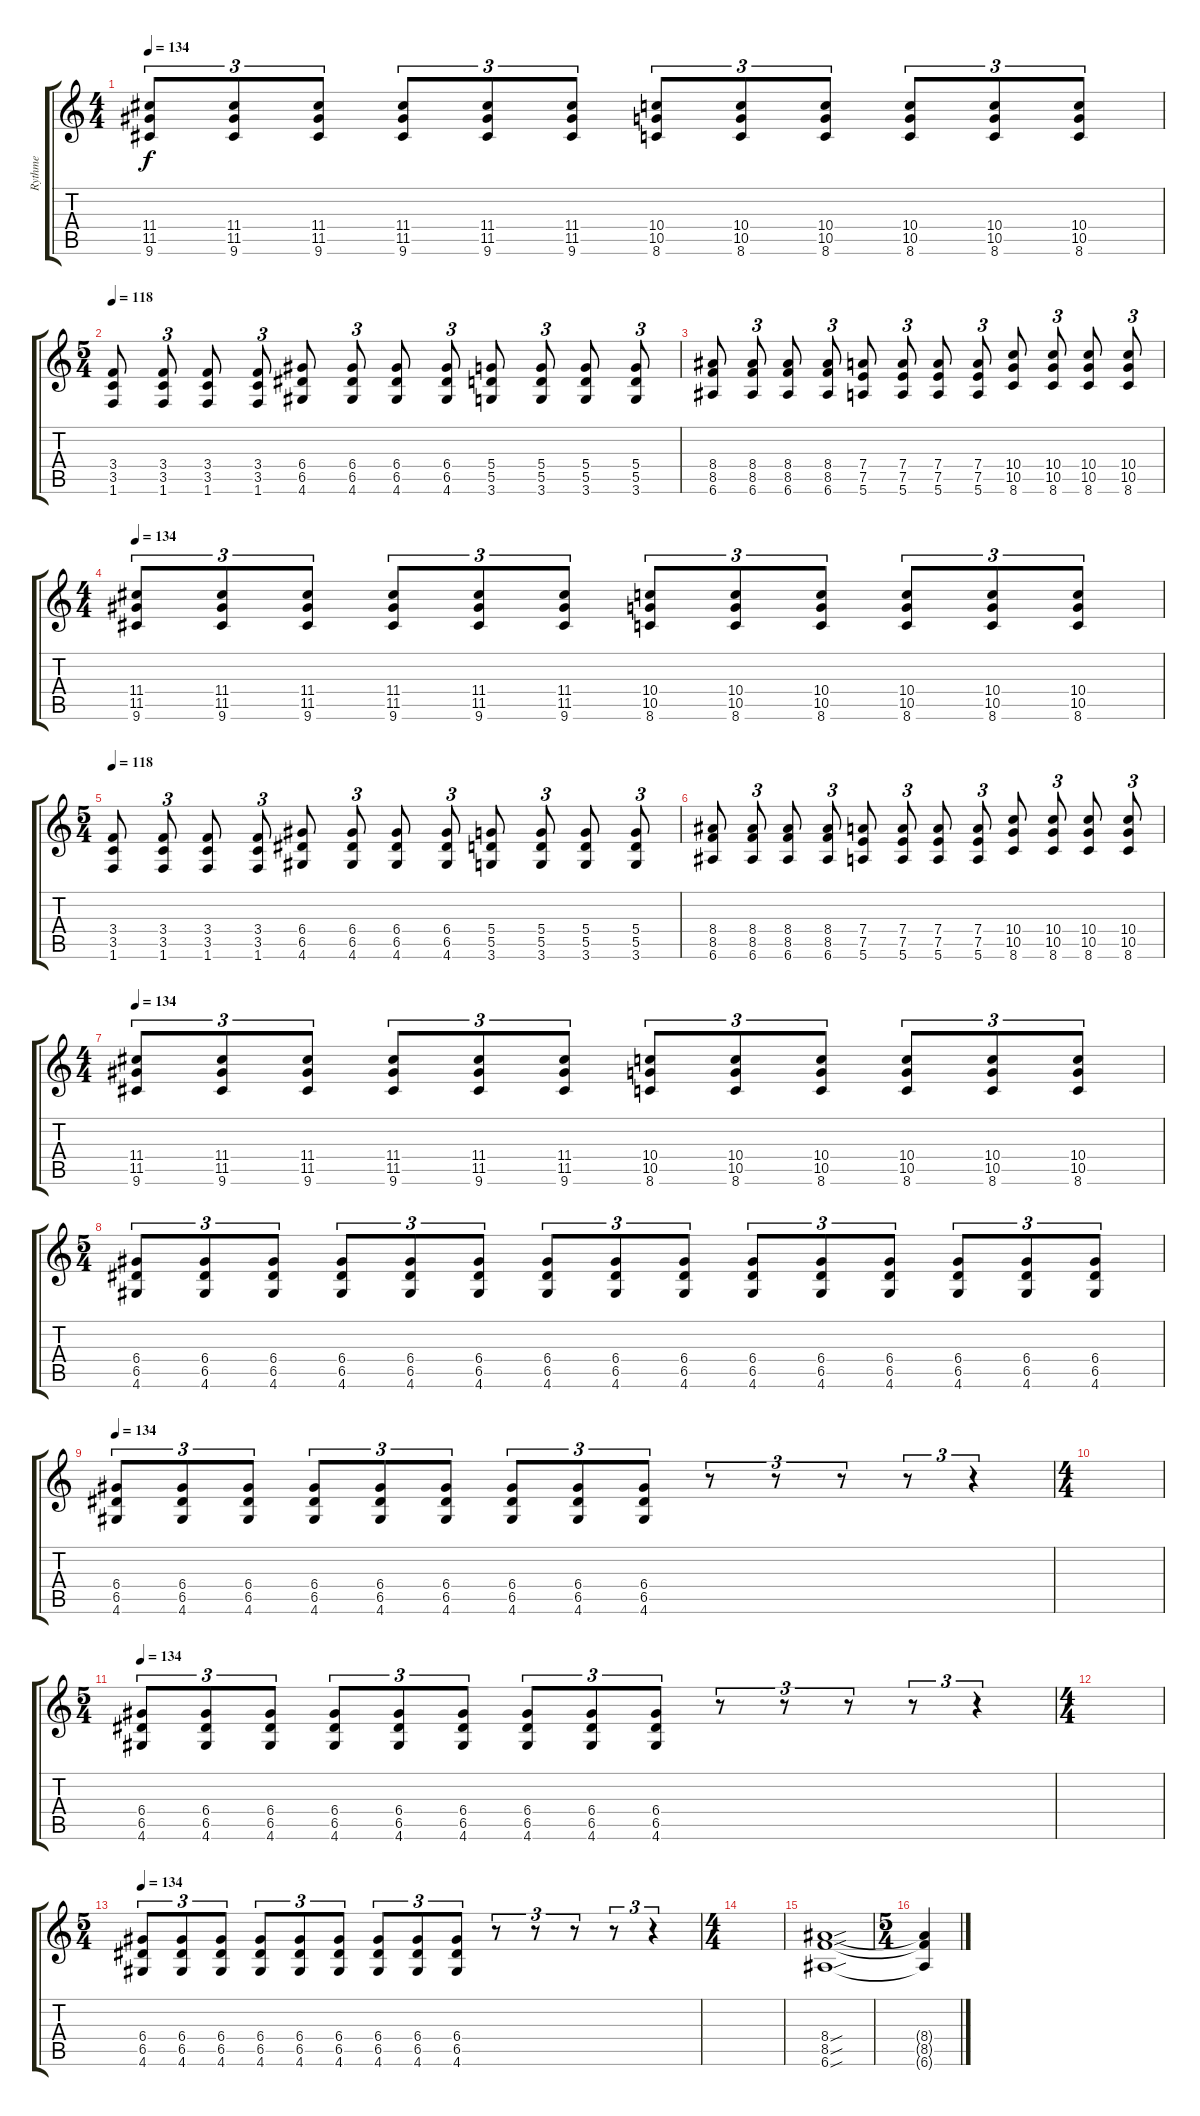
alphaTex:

\track ("Rythme" "Rythme") {instrument overdrivenguitar}
\staff {score tabs}
\tuning (E4 B3 G3 D3 A2 E2) {hide}
\ts (4 4)
\tempo 134
\clef g2
\ks c
(11.4 11.5 9.6).8{tu (3 2) dy f} (11.4 11.5 9.6).8{tu (3 2)} (11.4 11.5 9.6).8{tu (3 2)} (11.4 11.5 9.6).8{tu (3 2)} (11.4 11.5 9.6).8{tu (3 2)} (11.4 11.5 9.6).8{tu (3 2)} (10.4 10.5 8.6).8{tu (3 2)} (10.4 10.5 8.6).8{tu (3 2)} (10.4 10.5 8.6).8{tu (3 2)} (10.4 10.5 8.6).8{tu (3 2)} (10.4 10.5 8.6).8{tu (3 2)} (10.4 10.5 8.6).8{tu (3 2)} |
\ts (5 4)
\tempo 118
(3.4 3.5 1.6).8 (3.4 3.5 1.6).8{tu (3 2)} (3.4 3.5 1.6).8 (3.4 3.5 1.6).8{tu (3 2)} (6.4 6.5 4.6).8 (6.4 6.5 4.6).8{tu (3 2)} (6.4 6.5 4.6).8 (6.4 6.5 4.6).8{tu (3 2)} (5.4 5.5 3.6).8 (5.4 5.5 3.6).8{tu (3 2)} (5.4 5.5 3.6).8 (5.4 5.5 3.6).8{tu (3 2)} |
(8.4 8.5 6.6).8 (8.4 8.5 6.6).8{tu (3 2)} (8.4 8.5 6.6).8 (8.4 8.5 6.6).8{tu (3 2)} (7.4 7.5 5.6).8 (7.4 7.5 5.6).8{tu (3 2)} (7.4 7.5 5.6).8 (7.4 7.5 5.6).8{tu (3 2)} (10.4 10.5 8.6).8 (10.4 10.5 8.6).8{tu (3 2)} (10.4 10.5 8.6).8 (10.4 10.5 8.6).8{tu (3 2)} |
\ts (4 4)
\tempo 134
(11.4 11.5 9.6).8{tu (3 2)} (11.4 11.5 9.6).8{tu (3 2)} (11.4 11.5 9.6).8{tu (3 2)} (11.4 11.5 9.6).8{tu (3 2)} (11.4 11.5 9.6).8{tu (3 2)} (11.4 11.5 9.6).8{tu (3 2)} (10.4 10.5 8.6).8{tu (3 2)} (10.4 10.5 8.6).8{tu (3 2)} (10.4 10.5 8.6).8{tu (3 2)} (10.4 10.5 8.6).8{tu (3 2)} (10.4 10.5 8.6).8{tu (3 2)} (10.4 10.5 8.6).8{tu (3 2)} |
\ts (5 4)
\tempo 118
(3.4 3.5 1.6).8 (3.4 3.5 1.6).8{tu (3 2)} (3.4 3.5 1.6).8 (3.4 3.5 1.6).8{tu (3 2)} (6.4 6.5 4.6).8 (6.4 6.5 4.6).8{tu (3 2)} (6.4 6.5 4.6).8 (6.4 6.5 4.6).8{tu (3 2)} (5.4 5.5 3.6).8 (5.4 5.5 3.6).8{tu (3 2)} (5.4 5.5 3.6).8 (5.4 5.5 3.6).8{tu (3 2)} |
(8.4 8.5 6.6).8 (8.4 8.5 6.6).8{tu (3 2)} (8.4 8.5 6.6).8 (8.4 8.5 6.6).8{tu (3 2)} (7.4 7.5 5.6).8 (7.4 7.5 5.6).8{tu (3 2)} (7.4 7.5 5.6).8 (7.4 7.5 5.6).8{tu (3 2)} (10.4 10.5 8.6).8 (10.4 10.5 8.6).8{tu (3 2)} (10.4 10.5 8.6).8 (10.4 10.5 8.6).8{tu (3 2)} |
\ts (4 4)
\tempo 134
(11.4 11.5 9.6).8{tu (3 2)} (11.4 11.5 9.6).8{tu (3 2)} (11.4 11.5 9.6).8{tu (3 2)} (11.4 11.5 9.6).8{tu (3 2)} (11.4 11.5 9.6).8{tu (3 2)} (11.4 11.5 9.6).8{tu (3 2)} (10.4 10.5 8.6).8{tu (3 2)} (10.4 10.5 8.6).8{tu (3 2)} (10.4 10.5 8.6).8{tu (3 2)} (10.4 10.5 8.6).8{tu (3 2)} (10.4 10.5 8.6).8{tu (3 2)} (10.4 10.5 8.6).8{tu (3 2)} |
\ts (5 4)
(6.4 6.5 4.6).8{tu (3 2)} (6.4 6.5 4.6).8{tu (3 2)} (6.4 6.5 4.6).8{tu (3 2)} (6.4 6.5 4.6).8{tu (3 2)} (6.4 6.5 4.6).8{tu (3 2)} (6.4 6.5 4.6).8{tu (3 2)} (6.4 6.5 4.6).8{tu (3 2)} (6.4 6.5 4.6).8{tu (3 2)} (6.4 6.5 4.6).8{tu (3 2)} (6.4 6.5 4.6).8{tu (3 2)} (6.4 6.5 4.6).8{tu (3 2)} (6.4 6.5 4.6).8{tu (3 2)} (6.4 6.5 4.6).8{tu (3 2)} (6.4 6.5 4.6).8{tu (3 2)} (6.4 6.5 4.6).8{tu (3 2)} |
\tempo 134
(6.4 6.5 4.6).8{tu (3 2)} (6.4 6.5 4.6).8{tu (3 2)} (6.4 6.5 4.6).8{tu (3 2)} (6.4 6.5 4.6).8{tu (3 2)} (6.4 6.5 4.6).8{tu (3 2)} (6.4 6.5 4.6).8{tu (3 2)} (6.4 6.5 4.6).8{tu (3 2)} (6.4 6.5 4.6).8{tu (3 2)} (6.4 6.5 4.6).8{tu (3 2)} r.8{tu (3 2)} r.8{tu (3 2)} r.8{tu (3 2)} r.8{tu (3 2)} r.4{tu (3 2)} |
\ts (4 4)
|
\ts (5 4)
\tempo 134
(6.4 6.5 4.6).8{tu (3 2)} (6.4 6.5 4.6).8{tu (3 2)} (6.4 6.5 4.6).8{tu (3 2)} (6.4 6.5 4.6).8{tu (3 2)} (6.4 6.5 4.6).8{tu (3 2)} (6.4 6.5 4.6).8{tu (3 2)} (6.4 6.5 4.6).8{tu (3 2)} (6.4 6.5 4.6).8{tu (3 2)} (6.4 6.5 4.6).8{tu (3 2)} r.8{tu (3 2)} r.8{tu (3 2)} r.8{tu (3 2)} r.8{tu (3 2)} r.4{tu (3 2)} |
\ts (4 4)
|
\ts (5 4)
\tempo 134
(6.4 6.5 4.6).8{tu (3 2)} (6.4 6.5 4.6).8{tu (3 2)} (6.4 6.5 4.6).8{tu (3 2)} (6.4 6.5 4.6).8{tu (3 2)} (6.4 6.5 4.6).8{tu (3 2)} (6.4 6.5 4.6).8{tu (3 2)} (6.4 6.5 4.6).8{tu (3 2)} (6.4 6.5 4.6).8{tu (3 2)} (6.4 6.5 4.6).8{tu (3 2)} r.8{tu (3 2)} r.8{tu (3 2)} r.8{tu (3 2)} r.8{tu (3 2)} r.4{tu (3 2)} |
\ts (4 4)
|
(8.4{sou} 8.5{sou} 6.6{sou}).1 |
\ts (5 4)
(8.4{t} 8.5{t} 6.6{t}).4
